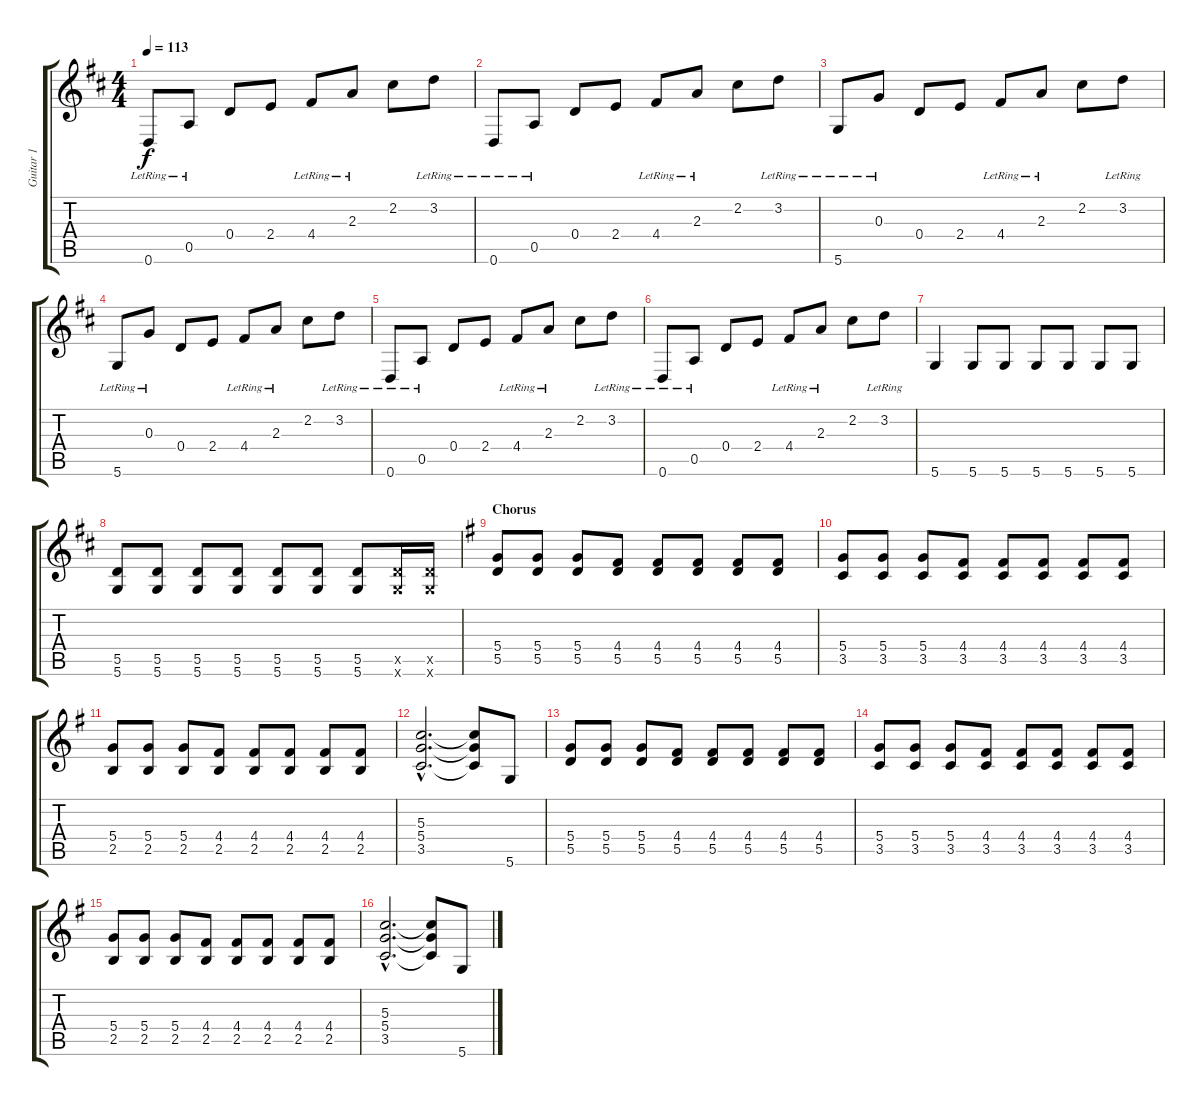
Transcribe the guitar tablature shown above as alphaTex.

\track ("Guitar 1" "Guitar 1") {instrument electricguitarclean}
\staff {score tabs}
\tuning (E4 B3 G3 D3 A2 D2) {hide}
\ts (4 4)
\tempo 113
\clef g2
\ks d
0.6{lr}.8{dy f} 0.5{lr}.8 0.4.8 2.4.8 4.4{lr}.8 2.3{lr}.8 2.2.8 3.2{lr}.8 |
0.6{lr}.8 0.5{lr}.8 0.4.8 2.4.8 4.4{lr}.8 2.3{lr}.8 2.2.8 3.2{lr}.8 |
5.6{lr}.8 0.3{lr}.8 0.4.8 2.4.8 4.4{lr}.8 2.3{lr}.8 2.2.8 3.2{lr}.8 |
5.6{lr}.8 0.3{lr}.8 0.4.8 2.4.8 4.4{lr}.8 2.3{lr}.8 2.2.8 3.2{lr}.8 |
0.6{lr}.8 0.5{lr}.8 0.4.8 2.4.8 4.4{lr}.8 2.3{lr}.8 2.2.8 3.2{lr}.8 |
0.6{lr}.8 0.5{lr}.8 0.4.8 2.4.8 4.4{lr}.8 2.3{lr}.8 2.2.8 3.2{lr}.8 |
5.6.4 5.6.8 5.6.8 5.6.8 5.6.8 5.6.8 5.6.8 |
(5.5 5.6).8 (5.5 5.6).8 (5.5 5.6).8 (5.5 5.6).8 (5.5 5.6).8 (5.5 5.6).8 (5.5 5.6).8 (5.5{x} 5.6{x}).16 (5.5{x} 5.6{x}).16 |
\section ("" "Chorus")
\ks g
(5.4 5.5).8 (5.4 5.5).8 (5.4 5.5).8 (4.4 5.5).8 (4.4 5.5).8 (4.4 5.5).8 (4.4 5.5).8 (4.4 5.5).8 |
(5.4 3.5).8 (5.4 3.5).8 (5.4 3.5).8 (4.4 3.5).8 (4.4 3.5).8 (4.4 3.5).8 (4.4 3.5).8 (4.4 3.5).8 |
(5.4 2.5).8 (5.4 2.5).8 (5.4 2.5).8 (4.4 2.5).8 (4.4 2.5).8 (4.4 2.5).8 (4.4 2.5).8 (4.4 2.5).8 |
(5.3{hac} 5.4{hac} 3.5{hac}).2{d} (5.3{t} 5.4{t} 3.5{t}).8 5.6.8 |
(5.4 5.5).8 (5.4 5.5).8 (5.4 5.5).8 (4.4 5.5).8 (4.4 5.5).8 (4.4 5.5).8 (4.4 5.5).8 (4.4 5.5).8 |
(5.4 3.5).8 (5.4 3.5).8 (5.4 3.5).8 (4.4 3.5).8 (4.4 3.5).8 (4.4 3.5).8 (4.4 3.5).8 (4.4 3.5).8 |
(5.4 2.5).8 (5.4 2.5).8 (5.4 2.5).8 (4.4 2.5).8 (4.4 2.5).8 (4.4 2.5).8 (4.4 2.5).8 (4.4 2.5).8 |
(5.3{hac} 5.4{hac} 3.5{hac}).2{d} (5.3{t} 5.4{t} 3.5{t}).8 5.6.8
